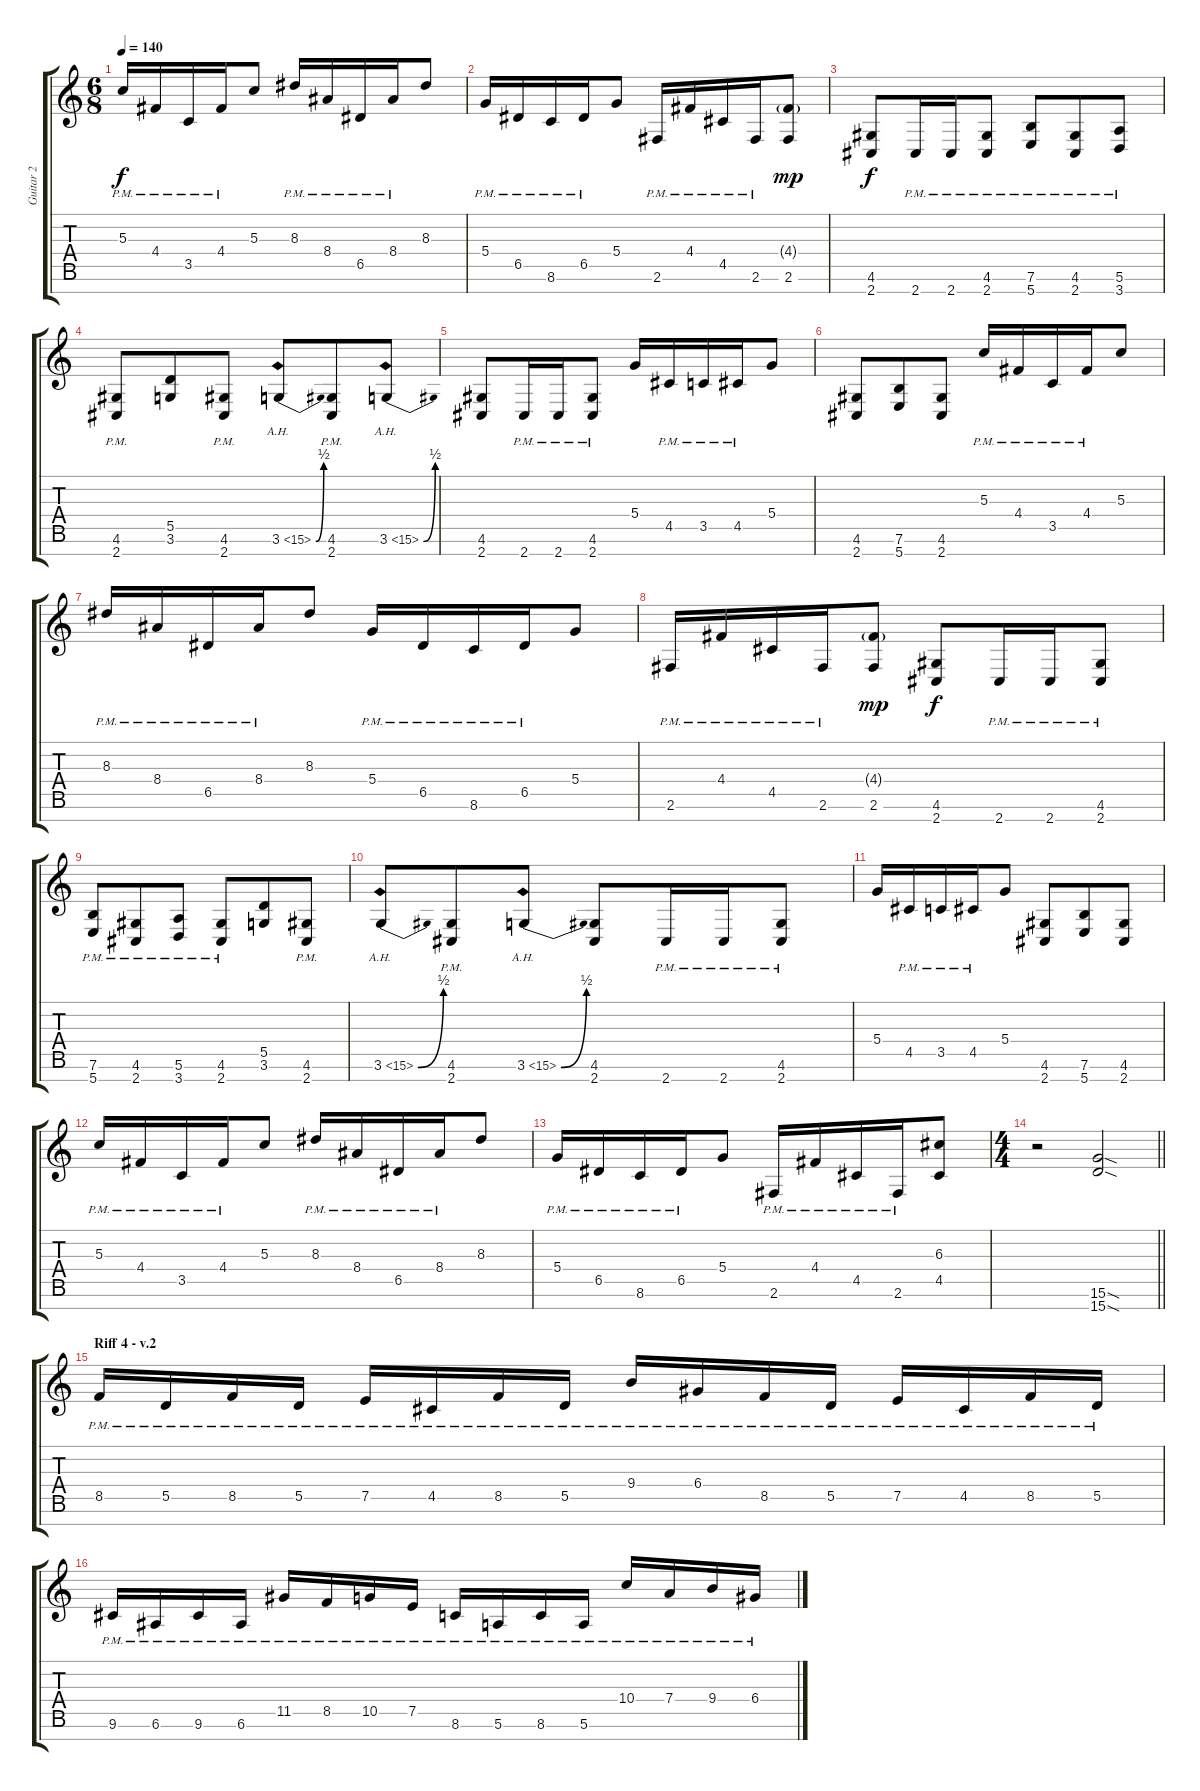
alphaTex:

\track ("Guitar 2" "Guitar 2") {instrument distortionguitar}
\staff {score tabs}
\tuning (E4 B3 G3 D3 A2 E2 B1) {hide}
\ts (6 8)
\tempo 140
\clef g2
\ks c
5.3{pm}.16{dy f} 4.4{pm}.16 3.5{pm}.16 4.4{pm}.16 5.3.8 8.3{pm}.16 8.4{pm}.16 6.5{pm}.16 8.4{pm}.16 8.3.8 |
5.4{pm}.16 6.5{pm}.16 8.6{pm}.16 6.5{pm}.16 5.4.8 2.6{pm}.16 4.4{pm}.16 4.5{pm}.16 2.6{pm}.16 (4.4{g} 2.6).8{dy mp} |
(4.6 2.7).8{dy f} 2.7{pm}.16 2.7{pm}.16 (4.6{pm} 2.7{pm}).8 (7.6{pm} 5.7{pm}).8 (4.6{pm} 2.7{pm}).8 (5.6{pm} 3.7{pm}).8 |
(4.6{pm} 2.7{pm}).8 (5.5 3.6).8 (4.6{pm} 2.7{pm}).8 3.6{be (bend 0 0 60 2) ah 12}.8 (4.6{pm} 2.7{pm}).8 3.6{be (bend 0 0 60 2) ah 12}.8 |
(4.6 2.7).8 2.7{pm}.16 2.7{pm}.16 (4.6{pm} 2.7{pm}).8 5.4.16 4.5{pm}.16 3.5{pm}.16 4.5{pm}.16 5.4.8 |
(4.6 2.7).8 (7.6 5.7).8 (4.6 2.7).8 5.3{pm}.16 4.4{pm}.16 3.5{pm}.16 4.4{pm}.16 5.3.8 |
8.3{pm}.16 8.4{pm}.16 6.5{pm}.16 8.4{pm}.16 8.3.8 5.4{pm}.16 6.5{pm}.16 8.6{pm}.16 6.5{pm}.16 5.4.8 |
2.6{pm}.16 4.4{pm}.16 4.5{pm}.16 2.6{pm}.16 (4.4{g} 2.6).8{dy mp} (4.6 2.7).8{dy f} 2.7{pm}.16 2.7{pm}.16 (4.6{pm} 2.7{pm}).8 |
(7.6{pm} 5.7{pm}).8 (4.6{pm} 2.7{pm}).8 (5.6{pm} 3.7{pm}).8 (4.6{pm} 2.7{pm}).8 (5.5 3.6).8 (4.6{pm} 2.7{pm}).8 |
3.6{be (bend 0 0 60 2) ah 12}.8 (4.6{pm} 2.7{pm}).8 3.6{be (bend 0 0 60 2) ah 12}.8 (4.6 2.7).8 2.7{pm}.16 2.7{pm}.16 (4.6{pm} 2.7{pm}).8 |
5.4.16 4.5{pm}.16 3.5{pm}.16 4.5{pm}.16 5.4.8 (4.6 2.7).8 (7.6 5.7).8 (4.6 2.7).8 |
5.3{pm}.16 4.4{pm}.16 3.5{pm}.16 4.4{pm}.16 5.3.8 8.3{pm}.16 8.4{pm}.16 6.5{pm}.16 8.4{pm}.16 8.3.8 |
5.4{pm}.16 6.5{pm}.16 8.6{pm}.16 6.5{pm}.16 5.4.8 2.6{pm}.16 4.4{pm}.16 4.5{pm}.16 2.6{pm}.16 (6.3 4.5).8 |
\ts (4 4)
\barLineRight lightlight
r.2 (15.6{sod} 15.7{sod}).2 |
\section ("" "Riff 4 - v.2")
8.5{pm}.16 5.5{pm}.16 8.5{pm}.16 5.5{pm}.16 7.5{pm}.16 4.5{pm}.16 8.5{pm}.16 5.5{pm}.16 9.4{pm}.16 6.4{pm}.16 8.5{pm}.16 5.5{pm}.16 7.5{pm}.16 4.5{pm}.16 8.5{pm}.16 5.5{pm}.16 |
9.6{pm}.16 6.6{pm}.16 9.6{pm}.16 6.6{pm}.16 11.5{pm}.16 8.5{pm}.16 10.5{pm}.16 7.5{pm}.16 8.6{pm}.16 5.6{pm}.16 8.6{pm}.16 5.6{pm}.16 10.4{pm}.16 7.4{pm}.16 9.4{pm}.16 6.4{pm}.16
